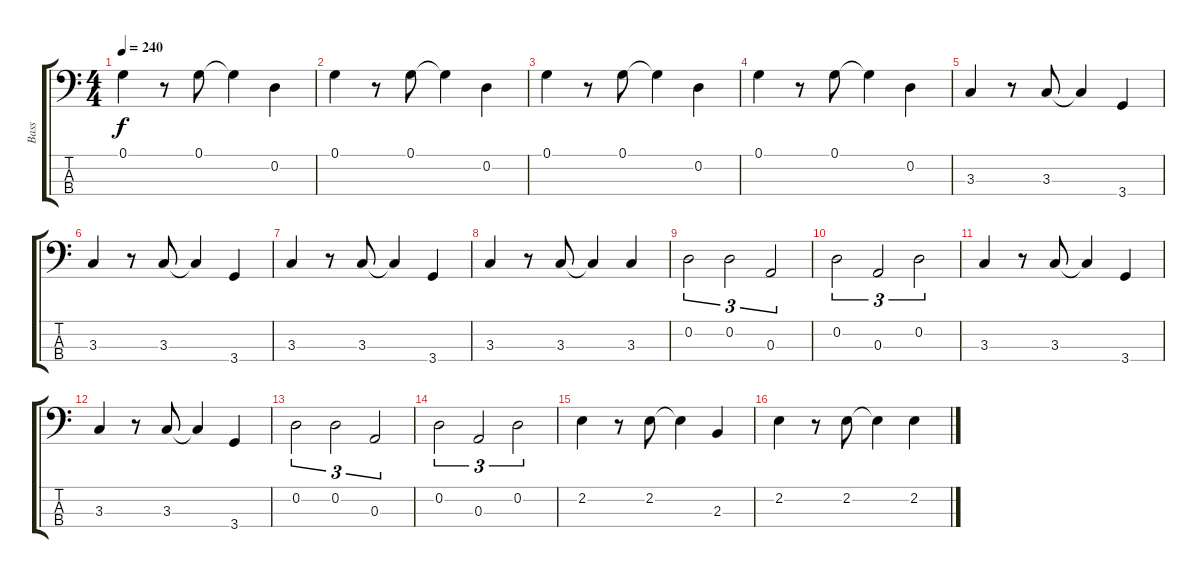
\track ("Bass" "Bass") {instrument electricbassfinger}
\staff {score tabs}
\tuning (G2 D2 A1 E1) {hide}
\ts (4 4)
\tempo 240
\clef f4
\ks c
0.1.4{dy f} r.8 0.1.8 0.1{t}.4 0.2.4 |
0.1.4 r.8 0.1.8 0.1{t}.4 0.2.4 |
0.1.4 r.8 0.1.8 0.1{t}.4 0.2.4 |
0.1.4 r.8 0.1.8 0.1{t}.4 0.2.4 |
3.3.4 r.8 3.3.8 3.3{t}.4 3.4.4 |
3.3.4 r.8 3.3.8 3.3{t}.4 3.4.4 |
3.3.4 r.8 3.3.8 3.3{t}.4 3.4.4 |
3.3.4 r.8 3.3.8 3.3{t}.4 3.3.4 |
0.2.2{tu (3 2)} 0.2.2{tu (3 2)} 0.3.2{tu (3 2)} |
0.2.2{tu (3 2)} 0.3.2{tu (3 2)} 0.2.2{tu (3 2)} |
3.3.4 r.8 3.3.8 3.3{t}.4 3.4.4 |
3.3.4 r.8 3.3.8 3.3{t}.4 3.4.4 |
0.2.2{tu (3 2)} 0.2.2{tu (3 2)} 0.3.2{tu (3 2)} |
0.2.2{tu (3 2)} 0.3.2{tu (3 2)} 0.2.2{tu (3 2)} |
2.2.4 r.8 2.2.8 2.2{t}.4 2.3.4 |
2.2.4 r.8 2.2.8 2.2{t}.4 2.2.4
